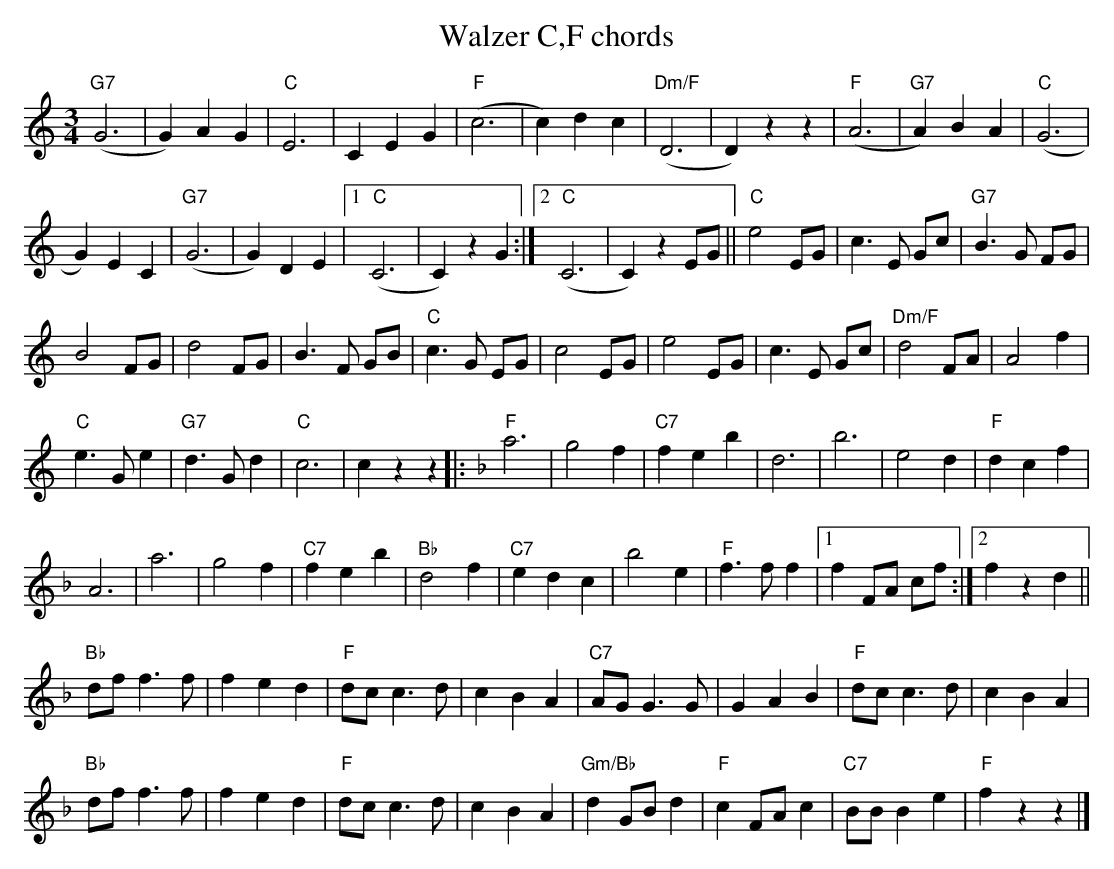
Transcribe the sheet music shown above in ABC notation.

X:1
T: Walzer C,F chords
M:3/4
L:1/4
K:C %%MIDI gchordon
("G7"G3 | G) A G | "C"E3 | CEG | ("F"c3 | c) dc | ("Dm/F"D3 | D) zz | ("F"A3 | "G7"A) B A | ("C"G3 |
G) EC | ("G7"G3 | G) DE |1 ("C"C3 | C) z G :|2 ("C"C3 | C) z E/G/ || "C"e2 E/G/ | c>E G/c/ | "G7"B>G F/G/ |
B2 F/G/ | d2 F/G/ | B>F G/B/ | "C"c>G E/G/ | c2 E/G/ | e2 E/G/ | c>E G/c/ | "Dm/F"d2 F/A/ | A2 f |
"C"e>G e | "G7"d>G d | "C"c3 | c zz |: [K:F] "F"a3 | g2 f | "C7"feb | d3 | b3 | e2 d | "F"dcf |
A3 | a3 | g2 f | "C7"feb | "Bb"d2 f | "C7"edc | b2 e | "F"f>f f |1 f F/A/ c/f/ :|2 f z d ||
"Bb"d/f/ f>f | fed | "F"d/c/ c>d | cBA | "C7"A/G/ G>G | GAB | "F"d/c/ c>d | cBA |
"Bb"d/f/ f>f | fed | "F"d/c/ c>d | cBA | "Gm/Bb"d G/B/ d | "F"c F/A/ c | "C7"B/B/ B e | "F"f zz |]
